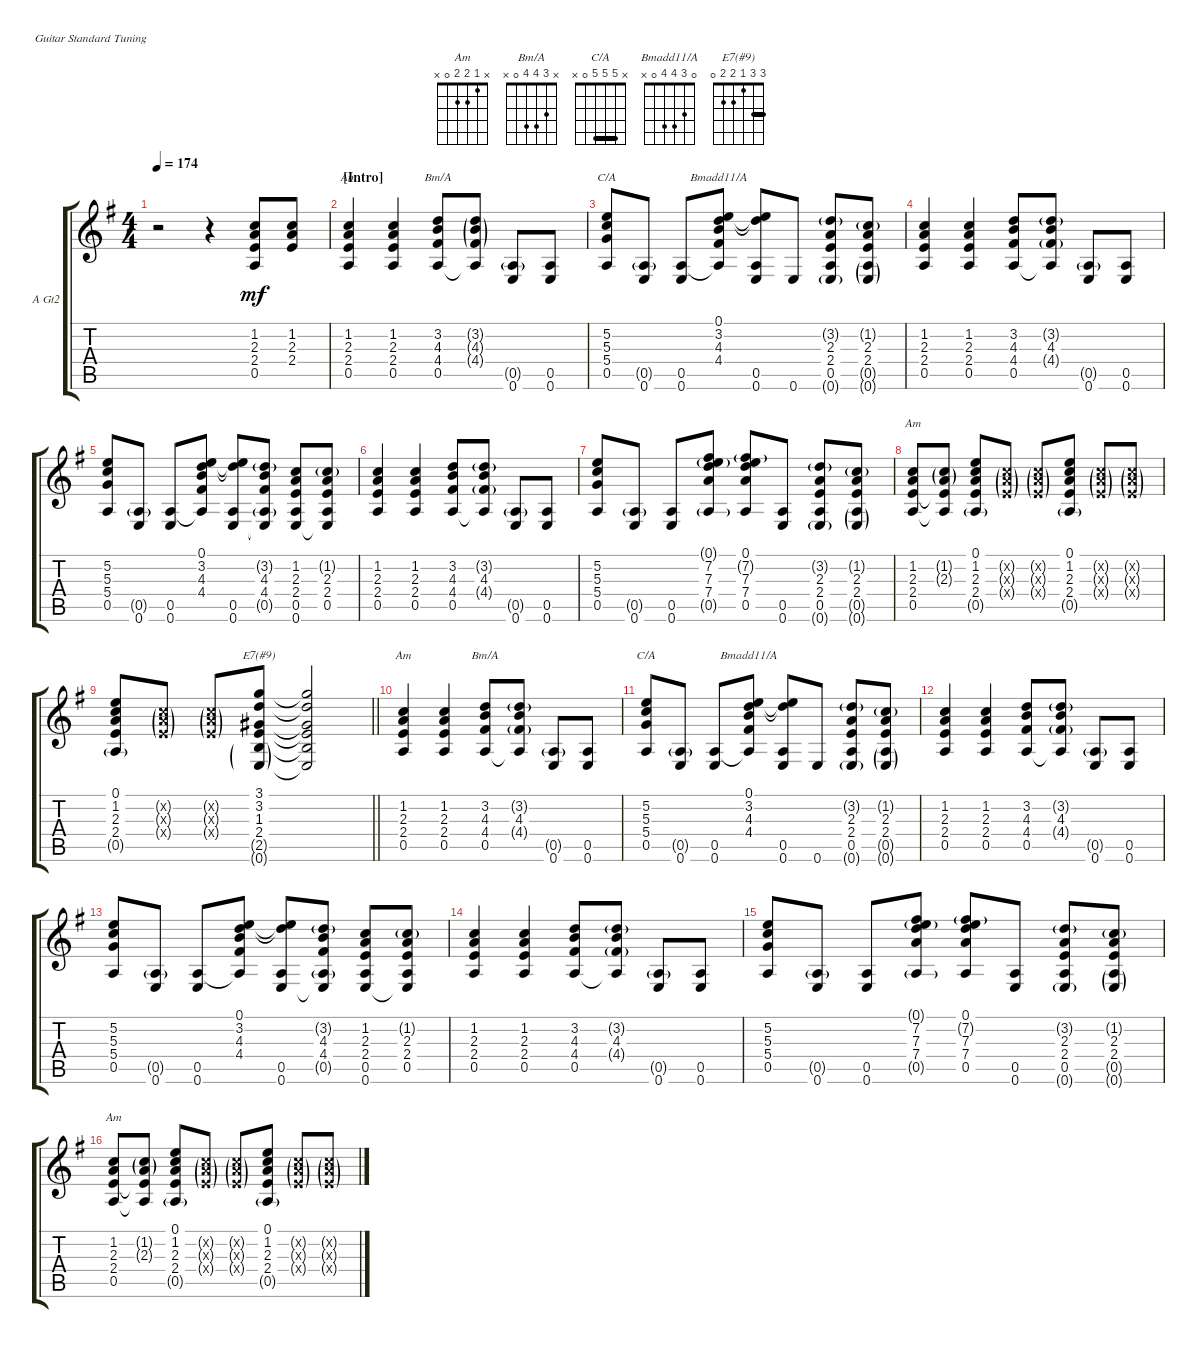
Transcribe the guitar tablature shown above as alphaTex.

\bracketExtendMode groupsimilarinstruments
\firstSystemTrackNameOrientation horizontal
\otherSystemsTrackNameOrientation horizontal
\track ("Acoustic Guitar 2" "A Gt2") {instrument electricguitarclean}
\staff {score tabs}
\tuning (E4 B3 G3 D3 A2 E2)
\chord ("Am" x 1 2 2 0 x)
\chord ("Bm/A" x 3 4 4 0 x)
\chord ("C/A" x 5 5 5 0 x) {barre (5 5)}
\chord ("Bmadd11/A" 0 3 4 4 0 x)
\chord ("E7(#9)" 3 3 1 2 2 0) {barre 3}
\ts (4 4)
\tempo 174
\clef g2
\ks eminor
r.2{dy mf instrument electricguitarclean} r.4 (2.4 2.3 1.2 0.5).8 (2.4 2.3 1.2).8 |
\section ("" "[Intro]")
(2.4 2.3 1.2 0.5).4{ch "Am"} (2.4 2.3 1.2 0.5).4 (4.4 4.3 3.2 0.5).8{ch "Bm/A"} (4.4{g} 4.3{g} 3.2{g} 0.5{t}).8 (0.5{g} 0.6).8 (0.5 0.6).8 |
(5.4 5.3 5.2 0.5).8{ch "C/A"} (0.5{g} 0.6).8 (0.5 0.6).8 (4.4 4.3 3.2 0.5{t} 0.1).8{ch "Bmadd11/A"} (0.5 3.2{t} 0.1{t} 0.6).8 0.6.8 (2.4 2.3 3.2{g} 0.5 0.6{g}).8 (2.4 2.3 1.2{g} 0.6{g} 0.5{g}).8 |
(2.4 2.3 1.2 0.5).4 (2.4 2.3 1.2 0.5).4 (4.4 4.3 3.2 0.5).8 (4.4{g} 4.3 3.2{g} 0.5{t}).8 (0.5{g} 0.6).8 (0.5 0.6).8 |
(5.4 5.3 5.2 0.5).8 (0.5{g} 0.6).8 (0.5 0.6).8 (4.4 4.3 3.2 0.5{t} 0.1).8 (0.5 3.2{t} 0.1{t} 0.6).8 (4.4 4.3 3.2{g} 0.5{g} 0.6{t}).8 (2.4 2.3 1.2 0.6 0.5).8 (2.4 2.3 1.2{g} 0.6{t} 0.5).8 |
(2.4 2.3 1.2 0.5).4 (2.4 2.3 1.2 0.5).4 (4.4 4.3 3.2 0.5).8 (4.4{g} 4.3 3.2{g} 0.5{t}).8 (0.5{g} 0.6).8 (0.5 0.6).8 |
(5.4 5.3 5.2 0.5).8 (0.5{g} 0.6).8 (0.5 0.6).8 (7.4 7.3 7.2 0.5{g} 0.1{g}).8 (7.4 7.3 0.5 7.2{g} 0.1).8 (0.6 0.5).8 (2.4 2.3 3.2{g} 0.5 0.6{g}).8 (2.4 2.3 1.2{g} 0.6{g} 0.5{g}).8 |
(2.4 2.3 1.2 0.5).8{ch "Am"} (2.4{t} 2.3{g} 1.2{g} 0.5{t}).8 (2.4 2.3 1.2 0.5{g} 0.1).8 (2.4{g x} 2.3{g x} 1.2{g x}).8 (2.4{g x} 2.3{g x} 1.2{g x}).8 (2.4 2.3 1.2 0.5{g} 0.1).8 (2.4{g x} 2.3{g x} 1.2{g x}).8 (2.4{g x} 2.3{g x} 1.2{g x}).8 |
\barLineRight lightlight
(2.4 2.3 1.2 0.5{g} 0.1).8 (2.4{g x} 2.3{g x} 1.2{g x}).8 (2.4{g x} 2.3{g x} 1.2{g x}).8 (2.4 1.3 3.2 0.6{g} 2.5{g} 3.1).8{ch "E7(#9)"} (2.4{t} 1.3{t} 3.2{t} 3.1{t} 0.6{t} 2.5{t}).2 |
(2.4 2.3 1.2 0.5).4{ch "Am"} (2.4 2.3 1.2 0.5).4 (4.4 4.3 3.2 0.5).8{ch "Bm/A"} (4.4{g} 4.3 3.2{g} 0.5{t}).8 (0.5{g} 0.6).8 (0.5 0.6).8 |
(5.4 5.3 5.2 0.5).8{ch "C/A"} (0.5{g} 0.6).8 (0.5 0.6).8 (4.4 4.3 3.2 0.5{t} 0.1).8{ch "Bmadd11/A"} (0.5 3.2{t} 0.1{t} 0.6).8 0.6.8 (2.4 2.3 3.2{g} 0.5 0.6{g}).8 (2.4 2.3 1.2{g} 0.6{g} 0.5{g}).8 |
(2.4 2.3 1.2 0.5).4 (2.4 2.3 1.2 0.5).4 (4.4 4.3 3.2 0.5).8 (4.4{g} 4.3 3.2{g} 0.5{t}).8 (0.5{g} 0.6).8 (0.5 0.6).8 |
(5.4 5.3 5.2 0.5).8 (0.5{g} 0.6).8 (0.5 0.6).8 (4.4 4.3 3.2 0.5{t} 0.1).8 (0.5 3.2{t} 0.1{t} 0.6).8 (4.4 4.3 3.2{g} 0.5{g} 0.6{t}).8 (2.4 2.3 1.2 0.6 0.5).8 (2.4 2.3 1.2{g} 0.6{t} 0.5).8 |
(2.4 2.3 1.2 0.5).4 (2.4 2.3 1.2 0.5).4 (4.4 4.3 3.2 0.5).8 (4.4{g} 4.3 3.2{g} 0.5{t}).8 (0.5{g} 0.6).8 (0.5 0.6).8 |
(5.4 5.3 5.2 0.5).8 (0.5{g} 0.6).8 (0.5 0.6).8 (7.4 7.3 7.2 0.5{g} 0.1{g}).8 (7.4 7.3 0.5 7.2{g} 0.1).8 (0.6 0.5).8 (2.4 2.3 3.2{g} 0.5 0.6{g}).8 (2.4 2.3 1.2{g} 0.6{g} 0.5{g}).8 |
(2.4 2.3 1.2 0.5).8{ch "Am"} (2.4{t} 2.3{g} 1.2{g} 0.5{t}).8 (2.4 2.3 1.2 0.5{g} 0.1).8 (2.4{g x} 2.3{g x} 1.2{g x}).8 (2.4{g x} 2.3{g x} 1.2{g x}).8 (2.4 2.3 1.2 0.5{g} 0.1).8 (2.4{g x} 2.3{g x} 1.2{g x}).8 (2.4{g x} 2.3{g x} 1.2{g x}).8
